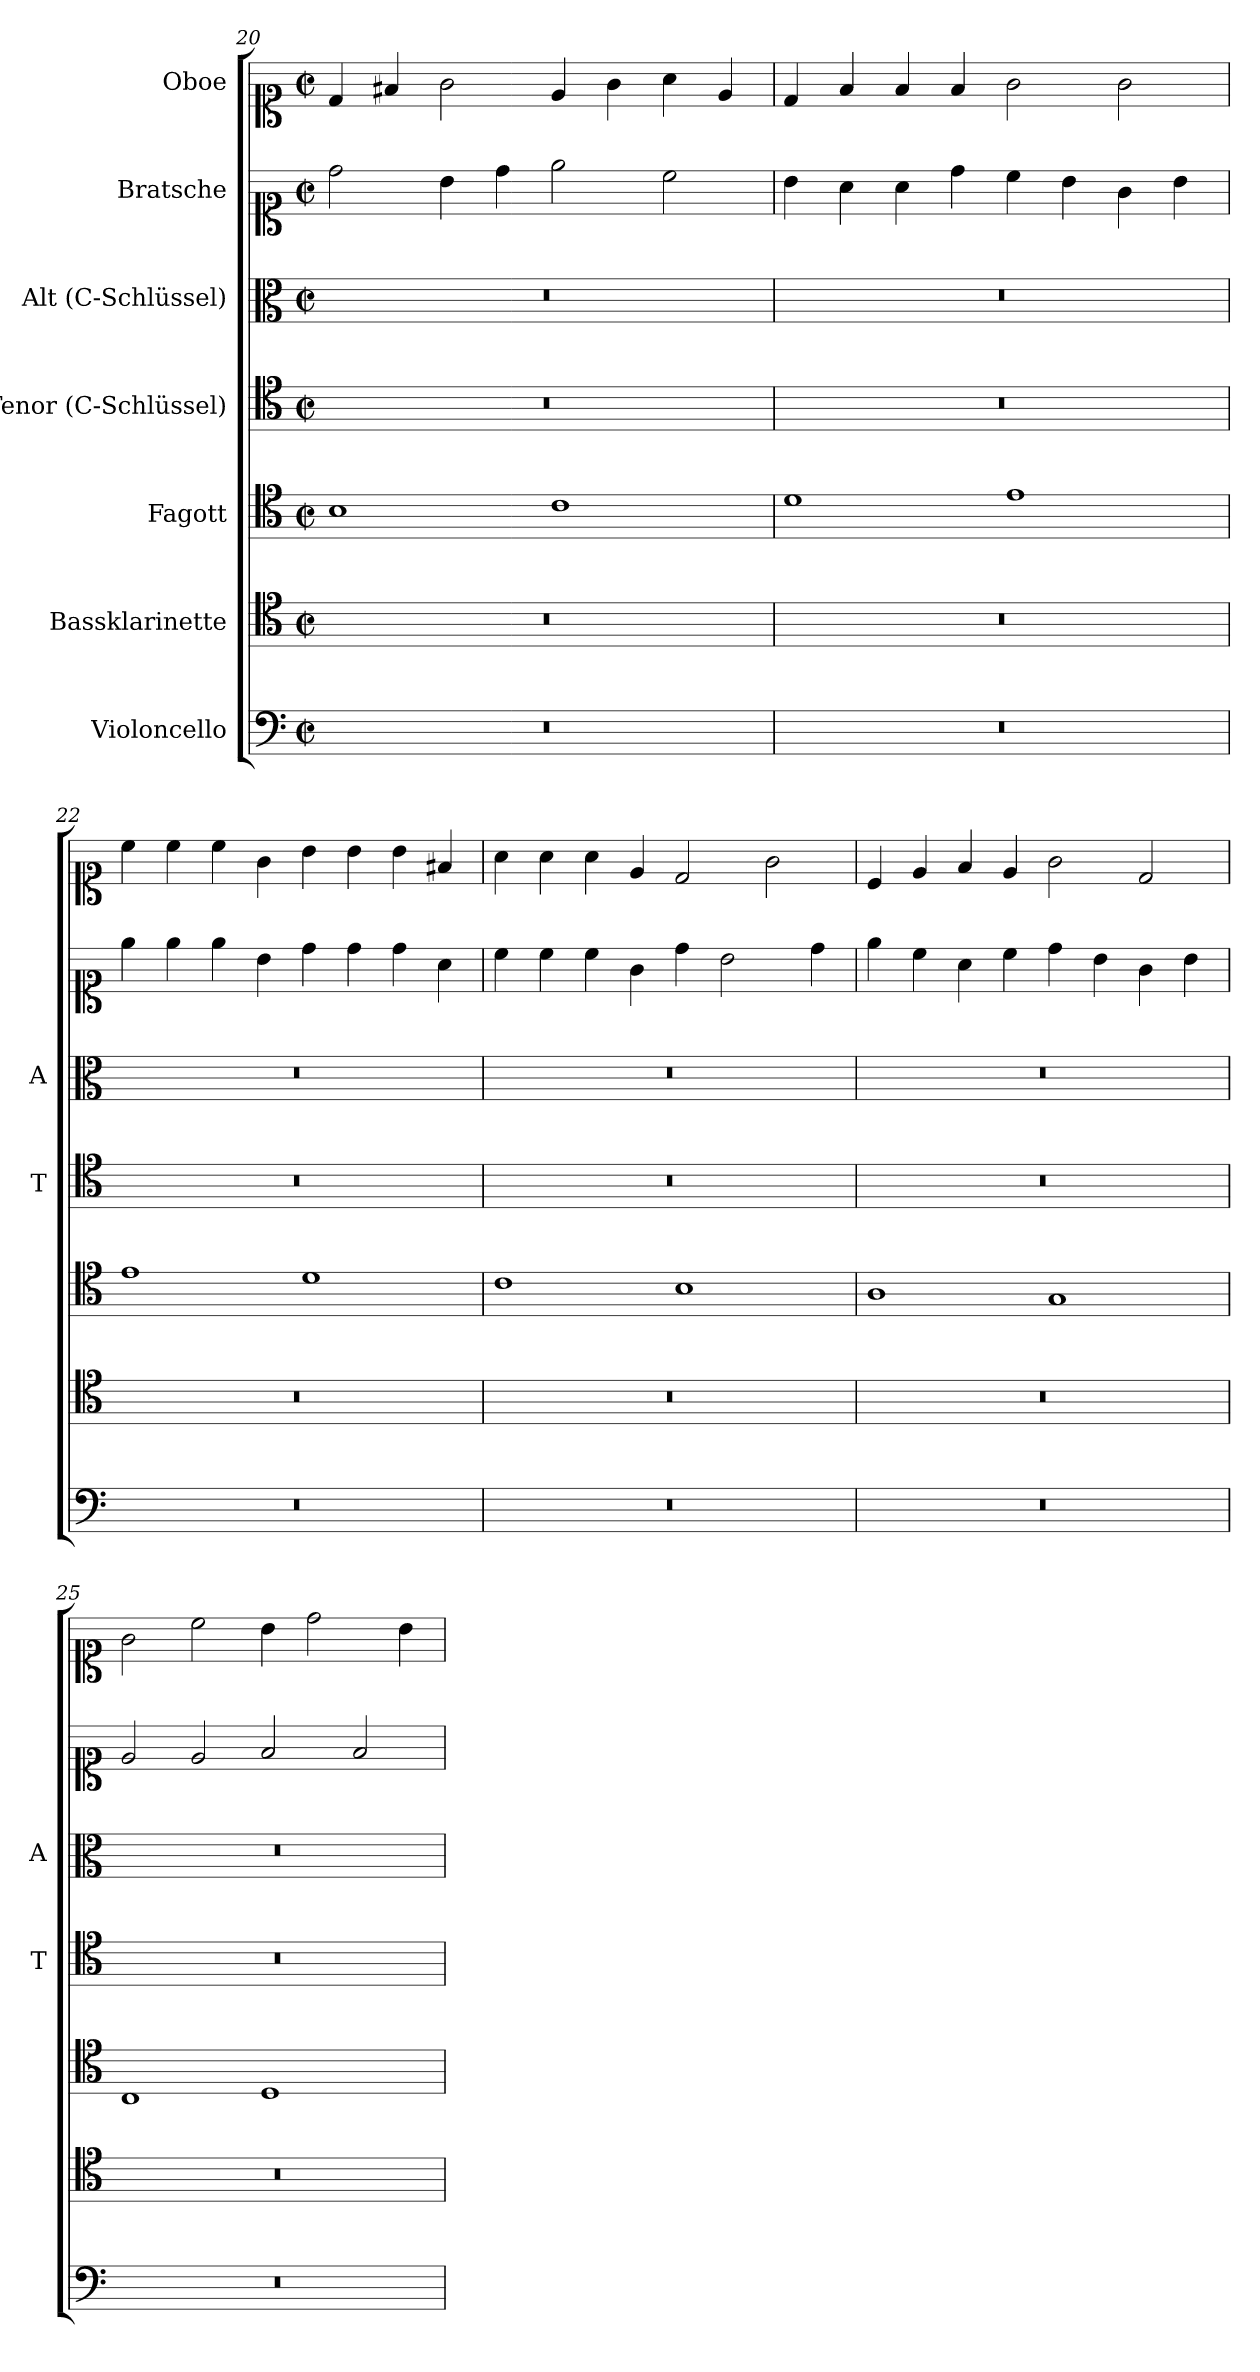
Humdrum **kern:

**kern	**kern	**kern	**kern	**kern	**kern	**kern
*part7	*part6	*part5	*part4	*part3	*part2	*part1
*staff7	*staff6	*staff5	*staff4	*staff3	*staff2	*staff1
*I"Violoncello	*I"Bassklarinette	*I"Fagott	*I"Tenor (C-Schlüssel)	*I"Alt (C-Schlüssel)	*I"Bratsche	*I"Oboe
*	*	*	*I'T	*I'A	*	*
*clefF4	*clefC4	*clefC4	*clefC4	*clefC3	*clefC1	*clefC1
*k[]	*k[]	*k[]	*k[]	*k[]	*k[]	*k[]
*M4/2	*M4/2	*M4/2	*M4/2	*M4/2	*M4/2	*M4/2
*met(c|)	*met(c|)	*met(c|)	*met(c|)	*met(c|)	*met(c|)	*met(c|)
=20	=20	=20	=20	=20	=20	=20
0r	0r	1B	0r	0r	2dd\	4d/
.	.	.	.	.	.	4f#X/
.	.	.	.	.	4b\	2g\
.	.	.	.	.	4dd\	.
.	.	1c	.	.	2ee\	4e/
.	.	.	.	.	.	4g\
.	.	.	.	.	2cc\	4a\
.	.	.	.	.	.	4e/
=21	=21	=21	=21	=21	=21	=21
0r	0r	1d	0r	0r	4b\	4d/
.	.	.	.	.	4a\	4f/
.	.	.	.	.	4a\	4f/
.	.	.	.	.	4dd\	4f/
.	.	1e	.	.	4cc\	2g\
.	.	.	.	.	4b\	.
.	.	.	.	.	4g\	2g\
.	.	.	.	.	4b\	.
=22	=22	=22	=22	=22	=22	=22
0r	0r	1e	0r	0r	4ee\	4cc\
.	.	.	.	.	4ee\	4cc\
.	.	.	.	.	4ee\	4cc\
.	.	.	.	.	4b\	4g\
.	.	1d	.	.	4dd\	4b\
.	.	.	.	.	4dd\	4b\
.	.	.	.	.	4dd\	4b\
.	.	.	.	.	4a\	4f#X/
=23	=23	=23	=23	=23	=23	=23
0r	0r	1c	0r	0r	4cc\	4a\
.	.	.	.	.	4cc\	4a\
.	.	.	.	.	4cc\	4a\
.	.	.	.	.	4g\	4e/
.	.	1B	.	.	4dd\	2d/
.	.	.	.	.	2b\	.
.	.	.	.	.	.	2g\
.	.	.	.	.	4dd\	.
=24	=24	=24	=24	=24	=24	=24
0r	0r	1A	0r	0r	4ee\	4c/
.	.	.	.	.	4cc\	4e/
.	.	.	.	.	4a\	4f/
.	.	.	.	.	4cc\	4e/
.	.	1G	.	.	4dd\	2g\
.	.	.	.	.	4b\	.
.	.	.	.	.	4g\	2d/
.	.	.	.	.	4b\	.
!!LO:PB:g=z
=25	=25	=25	=25	=25	=25	=25
0r	0r	1C	0r	0r	2e/	2g\
.	.	.	.	.	2e/	2cc\
.	.	1D	.	.	2f/	4b\
.	.	.	.	.	.	2dd\
.	.	.	.	.	2f/	.
.	.	.	.	.	.	4b\
=	=	=	=	=	=	=
*-	*-	*-	*-	*-	*-	*-
